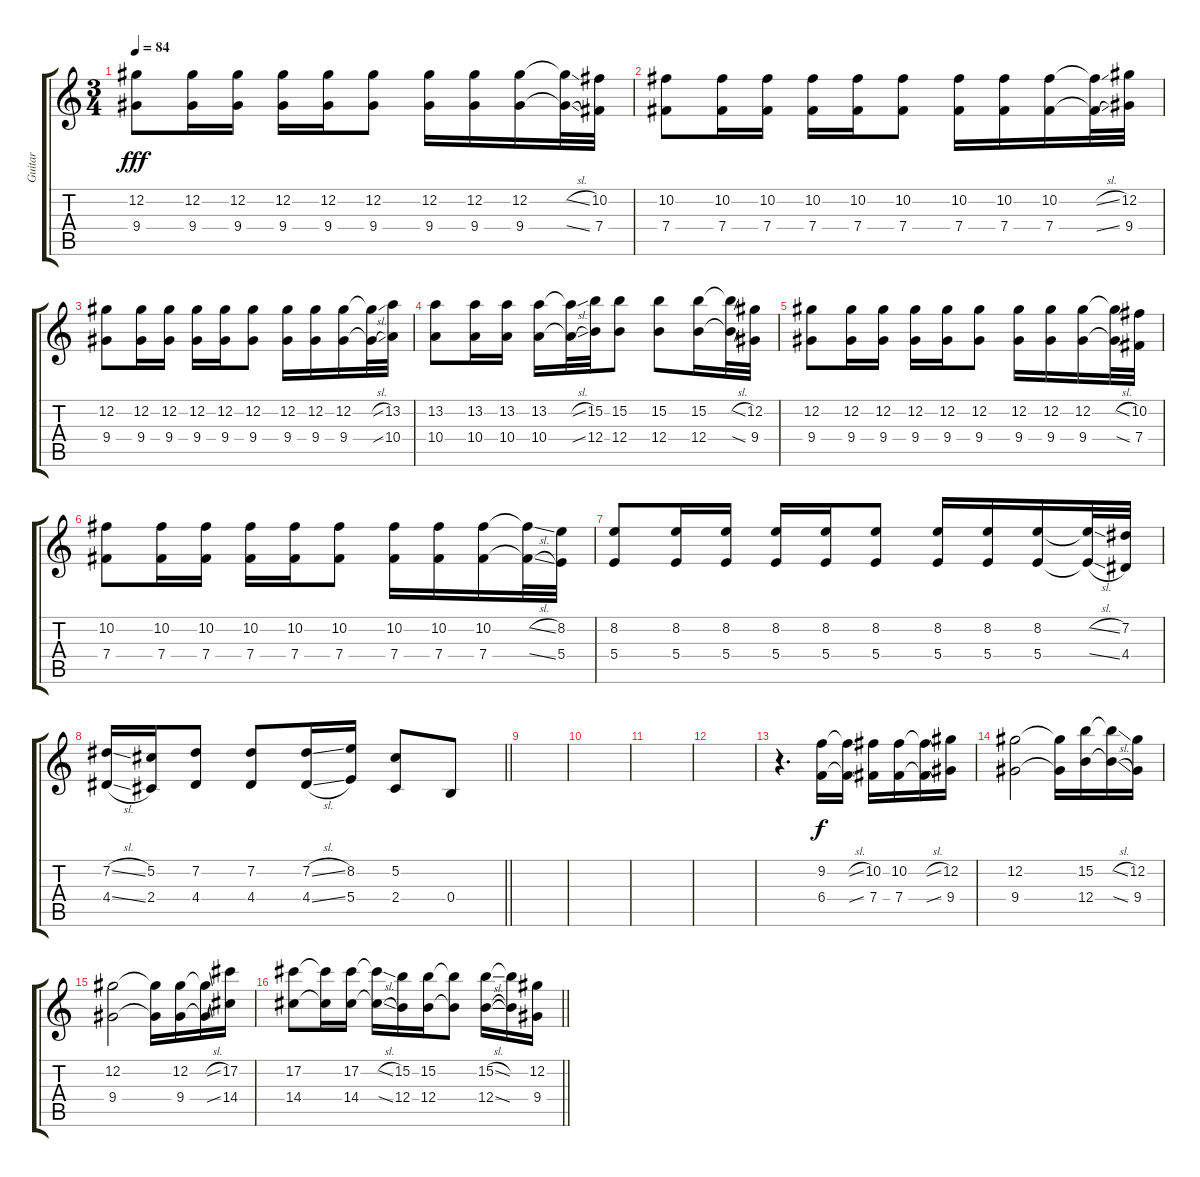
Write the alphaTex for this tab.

\track ("Guitar" "Guitar") {instrument electricguitarclean}
\staff {score tabs}
\tuning (Db4 Ab3 E3 B2 Gb2 Db2) {hide}
\ts (3 4)
\section ("" "")
\tempo 84
\clef g2
\ks c
(12.2 9.4).8{dy fff} (12.2 9.4).16 (12.2 9.4).16 (12.2 9.4).16 (12.2 9.4).16 (12.2 9.4).8 (12.2 9.4).16 (12.2 9.4).16 (12.2 9.4).16 (12.2{sl t} 9.4{sl t}).32 (10.2 7.4).32 |
(10.2 7.4).8 (10.2 7.4).16 (10.2 7.4).16 (10.2 7.4).16 (10.2 7.4).16 (10.2 7.4).8 (10.2 7.4).16 (10.2 7.4).16 (10.2 7.4).16 (10.2{sl t} 7.4{sl t}).32 (12.2 9.4).32 |
(12.2 9.4).8 (12.2 9.4).16 (12.2 9.4).16 (12.2 9.4).16 (12.2 9.4).16 (12.2 9.4).8 (12.2 9.4).16 (12.2 9.4).16 (12.2 9.4).16 (12.2{sl t} 9.4{sl t}).32 (13.2 10.4).32 |
(13.2 10.4).8 (13.2 10.4).16 (13.2 10.4).16 (13.2 10.4).16 (13.2{sl t} 10.4{sl t}).32 (15.2 12.4).32 (15.2 12.4).8 (15.2 12.4).8 (15.2 12.4).16 (15.2{sl t} 12.4{sl t}).32 (12.2 9.4).32 |
(12.2 9.4).8 (12.2 9.4).16 (12.2 9.4).16 (12.2 9.4).16 (12.2 9.4).16 (12.2 9.4).8 (12.2 9.4).16 (12.2 9.4).16 (12.2 9.4).16 (12.2{sl t} 9.4{sl t}).32 (10.2 7.4).32 |
(10.2 7.4).8 (10.2 7.4).16 (10.2 7.4).16 (10.2 7.4).16 (10.2 7.4).16 (10.2 7.4).8 (10.2 7.4).16 (10.2 7.4).16 (10.2 7.4).16 (10.2{sl t} 7.4{sl t}).32 (8.2 5.4).32 |
(8.2 5.4).8 (8.2 5.4).16 (8.2 5.4).16 (8.2 5.4).16 (8.2 5.4).16 (8.2 5.4).8 (8.2 5.4).16 (8.2 5.4).16 (8.2 5.4).16 (8.2{sl t} 5.4{sl t}).32 (7.2 4.4).32 |
\barLineRight lightlight
(7.2{sl} 4.4{sl}).16 (5.2 2.4).16 (7.2 4.4).8 (7.2 4.4).8 (7.2{sl} 4.4{sl}).16 (8.2 5.4).16 (5.2 2.4).8 0.4.8 |
\section ("" "")
|
|
|
|
r.4{d} (9.2 6.4).16{dy f} (9.2{sl t} 6.4{sl t}).16 (10.2 7.4).16 (10.2 7.4).16 (10.2{sl t} 7.4{sl t}).16 (12.2 9.4).16 |
(12.2 9.4).2 (12.2{t} 9.4{t}).16 (15.2 12.4).16 (15.2{sl t} 12.4{sl t}).16 (12.2 9.4).16 |
(12.2 9.4).2 (12.2{t} 9.4{t}).16 (12.2 9.4).16 (12.2{sl t} 9.4{sl t}).16 (17.2 14.4).16 |
\barLineRight lightlight
(17.2 14.4).8 (17.2{t} 14.4{t}).16 (17.2 14.4).16 (17.2{sl t} 14.4{sl t}).16 (15.2 12.4).16 (15.2 12.4).16 (15.2{t} 12.4{t}).8 (15.2{sl} 12.4{sl}).16 (15.2{t} 12.4{t}).16 (12.2 9.4).16
